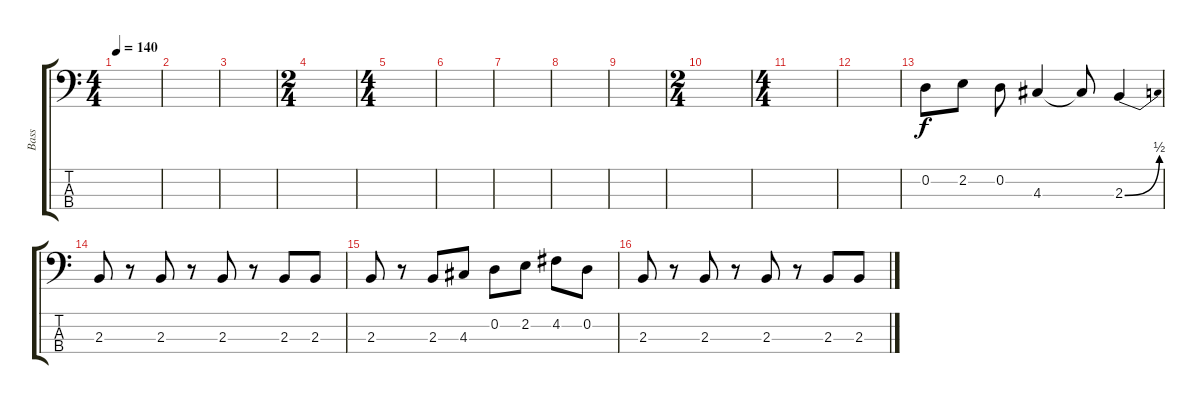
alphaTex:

\track ("Bass" "Bass") {instrument electricbassfinger}
\staff {score tabs}
\tuning (G2 D2 A1 E1) {hide}
\ts (4 4)
\tempo 140
\clef f4
\ks c
|
|
|
\ts (2 4)
|
\ts (4 4)
|
|
|
|
|
\ts (2 4)
|
\ts (4 4)
|
|
0.2.8 2.2.8 0.2.8 4.3.4 4.3{t}.8 2.3{be (bend 0 0 60 2)}.4 |
2.3.8 r.8 2.3.8 r.8 2.3.8 r.8 2.3.8 2.3.8 |
2.3.8 r.8 2.3.8 4.3.8 0.2.8 2.2.8 4.2.8 0.2.8 |
2.3.8 r.8 2.3.8 r.8 2.3.8 r.8 2.3.8 2.3.8
